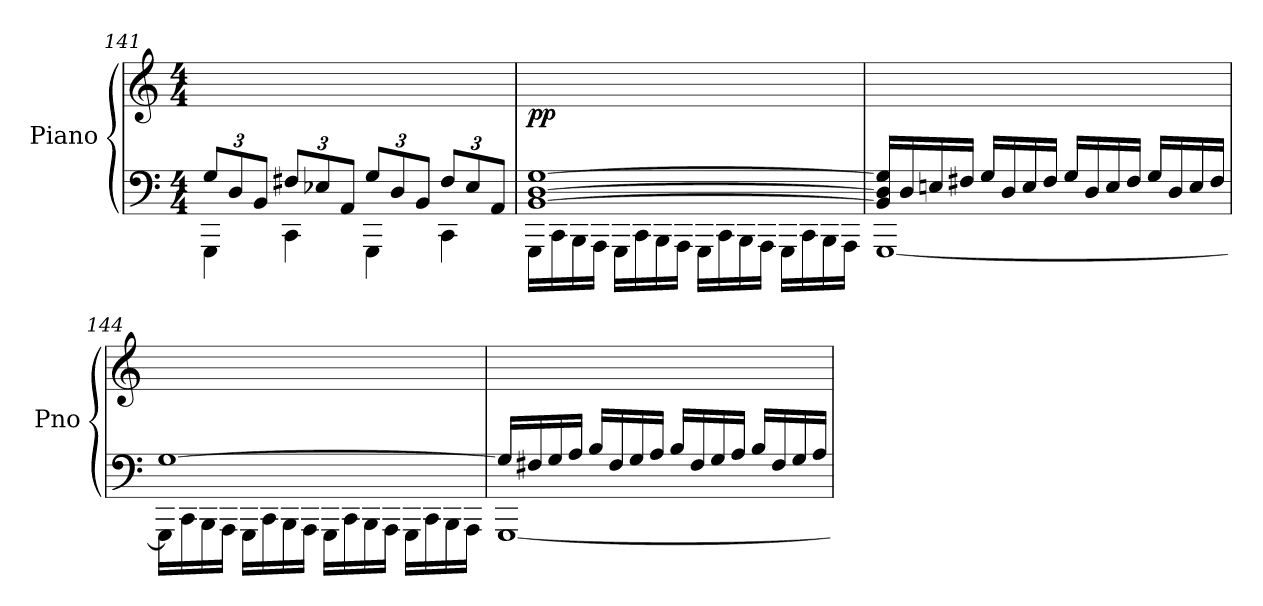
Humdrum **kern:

**kern	**kern	**dynam
*part1	*part1	*part1
*staff2	*staff1	*staff1/2
*I"Piano	*	*
*I'Pno	*	*
*clefF4	*clefG2	*
*k[]	*k[]	*
*M4/4	*M4/4	*
*Xbrackettup	*	*
=141	=141	=141
*^	*	*
12G/L	4GGG\	1ryy	.
12D/	.	.	.
12BB/J	.	.	.
12F#X/L	4CC\	.	.
12E-X/	.	.	.
12AA/J	.	.	.
12G/L	4GGG\	.	.
12D/	.	.	.
12BB/J	.	.	.
12F#/L	4CC\	.	.
12E-/	.	.	.
12AA/J	.	.	.
=142	=142	=142	=142
!	!	!	!LO:DY:b
[1BB [1D [1G	16GGG\LL	1ryy	pp
.	16CC\	.	.
.	16BBB\	.	.
.	16AAA\JJ	.	.
.	16GGG\LL	.	.
.	16CC\	.	.
.	16BBB\	.	.
.	16AAA\JJ	.	.
.	16GGG\LL	.	.
.	16CC\	.	.
.	16BBB\	.	.
.	16AAA\JJ	.	.
.	16GGG\LL	.	.
.	16CC\	.	.
.	16BBB\	.	.
.	16AAA\JJ	.	.
=143	=143	=143	=143
16BB/] 16D/] 16G/]LL	[1GGG	1ryy	.
16D/	.	.	.
16En/	.	.	.
16F#X/JJ	.	.	.
16G/LL	.	.	.
16D/	.	.	.
16E/	.	.	.
16F#/JJ	.	.	.
16G/LL	.	.	.
16D/	.	.	.
16E/	.	.	.
16F#/JJ	.	.	.
16G/LL	.	.	.
16D/	.	.	.
16E/	.	.	.
16F#/JJ	.	.	.
=144	=144	=144	=144
[1G	16GGG\LL]	1ryy	.
.	16CC\	.	.
.	16BBB\	.	.
.	16AAA\JJ	.	.
.	16GGG\LL	.	.
.	16CC\	.	.
.	16BBB\	.	.
.	16AAA\JJ	.	.
.	16GGG\LL	.	.
.	16CC\	.	.
.	16BBB\	.	.
.	16AAA\JJ	.	.
.	16GGG\LL	.	.
.	16CC\	.	.
.	16BBB\	.	.
.	16AAA\JJ	.	.
=145	=145	=145	=145
16G/LL]	[1GGG	1ryy	.
16F#X/	.	.	.
16G/	.	.	.
16A/JJ	.	.	.
16B/LL	.	.	.
16F#/	.	.	.
16G/	.	.	.
16A/JJ	.	.	.
16B/LL	.	.	.
16F#/	.	.	.
16G/	.	.	.
16A/JJ	.	.	.
16B/LL	.	.	.
16F#/	.	.	.
16G/	.	.	.
16A/JJ	.	.	.
*v	*v	*	*
=	=	=
*-	*-	*-
